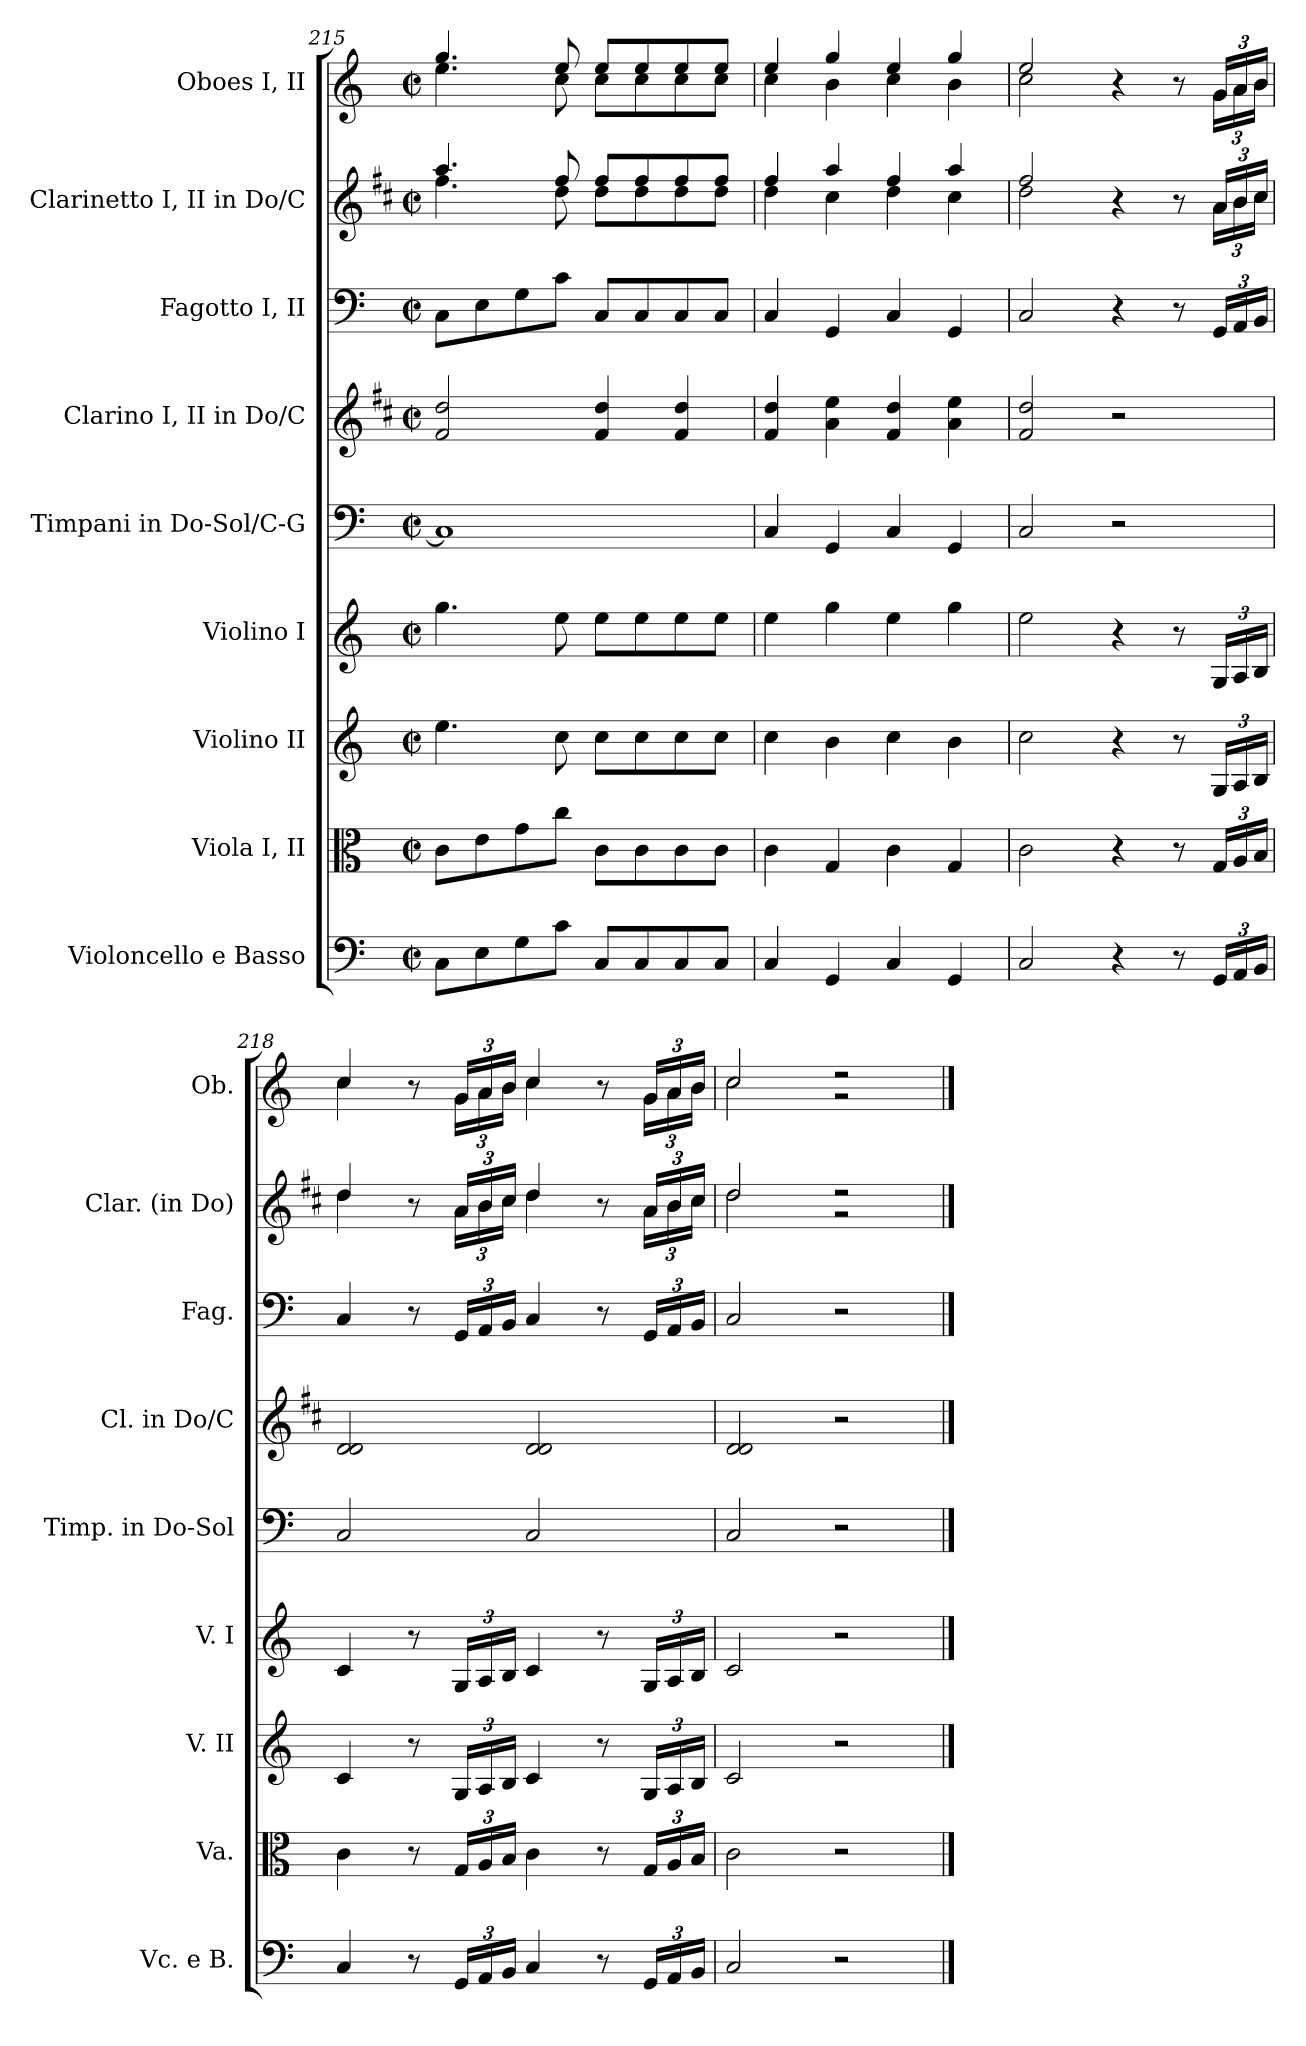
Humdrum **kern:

**kern	**kern	**kern	**kern	**kern	**kern	**kern	**kern	**kern
*part9	*part8	*part7	*part6	*part5	*part4	*part3	*part2	*part1
*staff9	*staff8	*staff7	*staff6	*staff5	*staff4	*staff3	*staff2	*staff1
*I"Violoncello e Basso	*I"Viola I, II	*I"Violino II	*I"Violino I	*I"Timpani in Do-Sol/C-G	*I"Clarino I, II in Do/C	*I"Fagotto I, II	*I"Clarinetto I, II in Do/C	*I"Oboes I, II
*I'Vc. e B.	*I'Va.	*I'V. II	*I'V. I	*I'Timp. in Do-Sol	*I'Cl. in Do/C	*I'Fag.	*I'Clar. (in Do)	*I'Ob.
*clefF4	*clefC3	*clefG2	*clefG2	*clefF4	*clefG2	*clefF4	*clefG2	*clefG2
*	*	*	*	*	*ITrd1c2	*	*ITrd1c2	*
*k[]	*k[]	*k[]	*k[]	*k[]	*k[]	*k[]	*k[]	*k[]
*M2/2	*M2/2	*M2/2	*M2/2	*M2/2	*M2/2	*M2/2	*M2/2	*M2/2
*met(c|)	*met(c|)	*met(c|)	*met(c|)	*met(c|)	*met(c|)	*met(c|)	*met(c|)	*met(c|)
=215	=215	=215	=215	=215	=215	=215	=215	=215
*	*	*	*	*	*	*	*^	*^
8Ci\L	8ci\L	4.eei\	4.ggi\	1Ci]	2ei/ 2cci/	8Ci\L	4.ggi/	4.eei\	4.ggi/	4.eei\
8Ei\	8ei\	.	.	.	.	8Ei\	.	.	.	.
8Gi\	8gi\	.	.	.	.	8Gi\	.	.	.	.
8ci\J	8cci\J	8cci\	8eei\	.	.	8ci\J	8eei/	8cci\	8eei/	8cci\
8Ci/L	8ci\L	8cci\L	8eei\L	.	4ei/ 4cci/	8Ci/L	8eei/L	8cci\L	8eei/L	8cci\L
8Ci/	8ci\	8cci\	8eei\	.	.	8Ci/	8eei/	8cci\	8eei/	8cci\
8Ci/	8ci\	8cci\	8eei\	.	4ei/ 4cci/	8Ci/	8eei/	8cci\	8eei/	8cci\
8Ci/J	8ci\J	8cci\J	8eei\J	.	.	8Ci/J	8eei/J	8cci\J	8eei/J	8cci\J
=216	=216	=216	=216	=216	=216	=216	=216	=216	=216	=216
4Ci/	4ci\	4cci\	4eei\	4Ci/	4ei/ 4cci/	4Ci/	4eei/	4cci\	4eei/	4cci\
4GGi/	4Gi/	4bi\	4ggi\	4GGi/	4gi\ 4ddi\	4GGi/	4ggi/	4bi\	4ggi/	4bi\
4Ci/	4ci\	4cci\	4eei\	4Ci/	4ei/ 4cci/	4Ci/	4eei/	4cci\	4eei/	4cci\
4GGi/	4Gi/	4bi\	4ggi\	4GGi/	4gi\ 4ddi\	4GGi/	4ggi/	4bi\	4ggi/	4bi\
=217	=217	=217	=217	=217	=217	=217	=217	=217	=217	=217
2Ci/	2ci\	2cci\	2eei\	2Ci/	2ei/ 2cci/	2Ci/	2eei/	2cci\	2eei/	2cci\
4r	4r	4r	4r	2r	2r	4r	4r	4ryy	4r	4ryy
8r	8r	8r	8r	.	.	8r	8r	8ryy	8r	8ryy
*Xbrackettup	*Xbrackettup	*Xbrackettup	*Xbrackettup	*	*	*Xbrackettup	*Xbrackettup	*	*Xbrackettup	*
24GG/LL	24G/LL	24G/LL	24G/LL	.	.	24GG/LL	24g/LL	24g\LL	24g/LL	24g\LL
24AA/	24A/	24A/	24A/	.	.	24AA/	24a/	24a\	24a/	24a\
24BB/JJ	24B/JJ	24B/JJ	24B/JJ	.	.	24BB/JJ	24b/JJ	24b\JJ	24b/JJ	24b\JJ
=218	=218	=218	=218	=218	=218	=218	=218	=218	=218	=218
4C/	4c\	4c/	4c/	2C/	2c/ 2c/	4C/	4cc/	4cc\	4cc/	4cc\
8r	8r	8r	8r	.	.	8r	8r	8ryy	8r	8ryy
24GG/LL	24G/LL	24G/LL	24G/LL	.	.	24GG/LL	24g/LL	24g\LL	24g/LL	24g\LL
24AA/	24A/	24A/	24A/	.	.	24AA/	24a/	24a\	24a/	24a\
24BB/JJ	24B/JJ	24B/JJ	24B/JJ	.	.	24BB/JJ	24b/JJ	24b\JJ	24b/JJ	24b\JJ
4C/	4c\	4c/	4c/	2C/	2c/ 2c/	4C/	4cc/	4cc\	4cc/	4cc\
8r	8r	8r	8r	.	.	8r	8r	8ryy	8r	8ryy
24GG/LL	24G/LL	24G/LL	24G/LL	.	.	24GG/LL	24g/LL	24g\LL	24g/LL	24g\LL
24AA/	24A/	24A/	24A/	.	.	24AA/	24a/	24a\	24a/	24a\
24BB/JJ	24B/JJ	24B/JJ	24B/JJ	.	.	24BB/JJ	24b/JJ	24b\JJ	24b/JJ	24b\JJ
=219	=219	=219	=219	=219	=219	=219	=219	=219	=219	=219
2C/	2c\	2c/	2c/	2C/	2c/ 2c/	2C/	2cc/	2cc\	2cc/	2cc\
2r	2r	2r	2r	2r	2r	2r	2r	2r	2r	2r
*	*	*	*	*	*	*	*v	*v	*	*
*	*	*	*	*	*	*	*	*v	*v
==	==	==	==	==	==	==	==	==
*-	*-	*-	*-	*-	*-	*-	*-	*-
